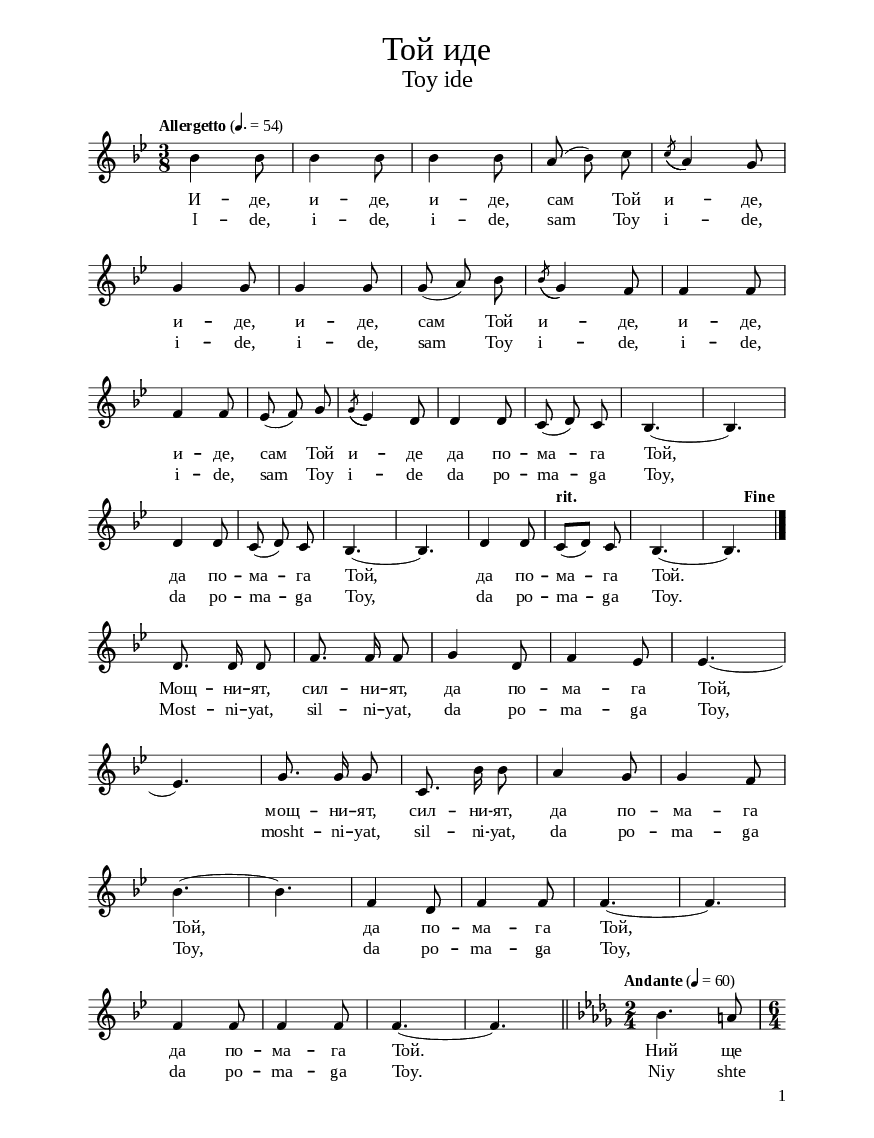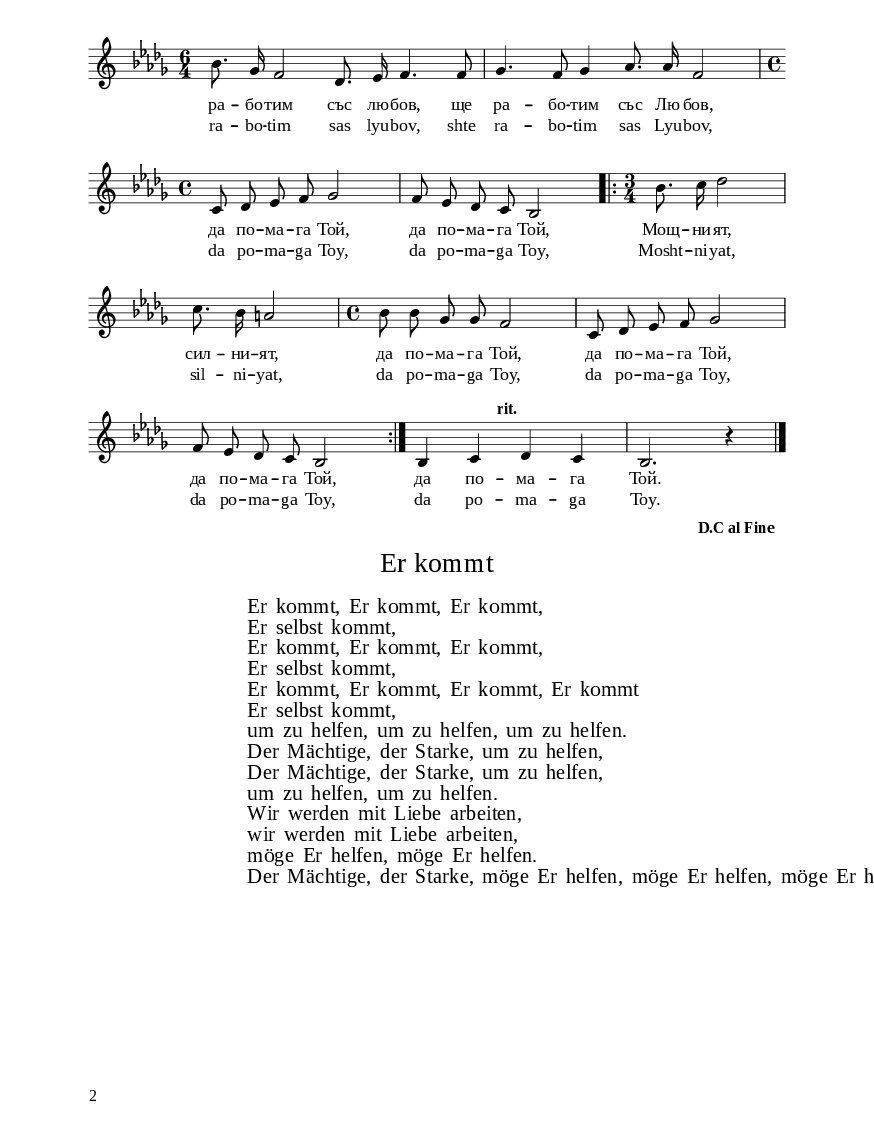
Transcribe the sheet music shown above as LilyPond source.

\version "2.24.0"

% include paper part and global functions
\include "include/globals.ily"

\bookpart {
  \include "include/bookpart-paper.ily"
  \score {
    \include "include/score-layout.ily"


    \new Voice \absolute {
      \clef treble
      \key bes \major
      \time 3/8
      \tempoFunc "Allergetto" 4. "54"
      \autoBeamOff

      bes'4 bes'8 | bes'4 bes'8 |  bes'4 bes'8 |  a'8 ( bes'8 )  c''8 \noBeam | \acciaccatura { c''8 ( } a'4 ) g'8 | \break

      g'4 g'8 | g'4 g'8 | g'8 ( a'8 ) bes'8 \noBeam|  \acciaccatura { bes'8 ( } g'4 ) f'8 | f'4 f'8 | \break


      f'4 f'8 | es'8 ( f'8 ) g'8 \noBeam | \acciaccatura { g'8 ( } es'4 ) d'8 |  d'4 d'8 | c'8 ( d'8 ) c'8 \noBeam | bes4. ~ | bes4. \break


      | d'4 d'8 | c'8 ( d'8 ) c'8 \noBeam | bes4. ~ | bes4. |  d'4 d'8 | \tempo "rit." c'8 [( d'8 )] \noBeam c'8 | bes4. ~ |
      \tempo "     Fine" bes4. \bar "|." \break

      d'8. \noBeam d'16 \noBeam d'8 |  f'8.\noBeam f'16 \noBeam f'8 | g'4 d'8 | f'4 es'8 |  es'4. ~ | \break

      es'4. | g'8.\noBeam g'16 \noBeam g'8 | c'8. \noBeam bes'16 \noBeam  bes'8 | a'4 g'8 | g'4 f'8 | \break

      bes'4. ~ | bes'4. | f'4 d'8 | f'4 f'8 | f'4. ~ | f'4. |  \break

      f'4 f'8 |f'4  f'8 | f'4. ~ |  f'4. \bar "||" \key des \major \time 2/4 |

      \tempoFunc "Andante" 4 "60"
      
      bes'4. a'8 | \break

      \time 6/4 \autoBeamOff bes'8. ges'16 f'2 des'8. es'16 f'4. f'8 |  ges'4. f'8 ges'4 as'8. as'16 f'2 |  \break

      \time 4/4  c'8 des'8 es'8 f'8 ges'2 | f'8 es'8 des'8 c'8 bes2 | \time 3/4  \repeat volta 2 {
        bes'8. c''16 des''2 | \break

        c''8. bes'16 a'2 | \time 4/4  bes'8 bes'8 ges'8 ges'8 f'2 | c'8 des'8 es'8 f'8 ges'2 | \break

        f'8 es'8 des'8 c'8 bes2
      } bes4 \tempo "       rit." c'4 des'4 c'4 | bes2. r4
      \bar "|."
    }

    \addlyrics {
      И  --  де,   и
      --  де,   и  --  де,   сам   Той   и -- де,   и  --  де,   и  --  де,
      сам   Той   и -- де,   и  --  де,   и  --  де,   сам   Той  и -- де   да
      по  --  ма  --  га   Той,   да   по  --  ма  --  га   Той,   да
      по  --  ма  --  га   Той.   Мощ  --  ни  --  ят,   сил  --  ни  --
      ят,   да   по  --  ма  --  га   Той, мощ  --  ни  --  ят,
      сил  --  ни  --  ят,   да   по  --  ма  --  га   Той,   да   по  --
      ма  --  га   Той,   да   по  --  ма  --  га   Той.   Ний   ще   ра
      --  бо  --  тим   със   лю  --  бов,   ще   ра  --  бо  --  тим
      със   Лю  --  бов,   да   по  --  ма  --  га   Той,   да   по  --
      ма  --  га    Той,   Мощ  --  ни  --  ят,   сил  --  ни  --
      ят,   да   по  --  ма  --  га   Той,   да   по  --  ма  --  га
      Той,   да   по  --  ма  --  га   Той,   да   по  --  ма  --  га
      Той.
    }
    \addlyrics {
      I --  de,  i --
      de,  i --  de,  sam Toy i -- de,  i --  de,  i --  de,  sam Toy i -- de,  i
      --  de,  i --  de,  sam Toy i -- de da po -- ma -- ga  Toy,  da po -- ma
      -- ga  Toy,  da po -- ma -- ga  Toy.  Most -- ni --  yat,  sil -- ni
      --  yat,  da po -- ma -- ga  Toy,  mosht -- ni --  yat,  sil -- ni
      --  yat,  da po -- ma -- ga  Toy,  da po -- ma -- ga  Toy,  da po --
      ma -- ga  Toy.  Niy shte ra -- bo -- tim sas lyu --  bov,  shte ra
      -- bo -- tim sas Lyu --  bov,  da po -- ma -- ga  Toy,  da po -- ma
      -- ga  Toy,  Mosht -- ni --  yat,  sil -- ni --  yat,  da po -- ma
      -- ga  Toy,  da po -- ma -- ga  Toy,  da po -- ma -- ga  Toy,  da po
      -- ma -- ga  Toy.
    }

      \header {
      title = \titleFunc "Той иде" "Toy ide"
    }

    \midi{}
  } % score


\markup \dc-one "D.C al Fine"

  

  % include foreign translation(s) of the song

  
  \version "2.24.0"

\markup \fill-line { \fontsize #deTitleFontSize "Er kommt" }
\markup \null
\markup \null
\markup \fontsize #deCoupletFontSize {
  \hspace #14
  \override #`(baseline-skip . ,deCoupletBaselineSkip)

  \column {

    \line { " " Er kommt, Er kommt, Er kommt, }

    \line { " " Er selbst kommt,  }

    \line { " "Er kommt, Er kommt, Er kommt,  }

    \line { " "Er selbst kommt,  }

    \line { " "Er kommt, Er kommt, Er kommt, Er kommt }

    \line { " " Er selbst kommt,}

    \line { " " um zu helfen, um zu helfen, um zu helfen.  }

    \line { " " Der Mächtige, der Starke, um zu helfen,  }

    \line { " " Der Mächtige, der Starke, um zu helfen,  }

    \line { " " um zu helfen, um zu helfen.  }

    \line { " "Wir werden mit Liebe arbeiten,  }

    \line { " "  wir werden mit Liebe arbeiten,  }

    \line { " "möge Er helfen, möge Er helfen. }
        \line { " "Der Mächtige, der Starke, möge Er helfen, möge Er helfen,  möge Er helfen. }

  }
}


} % bookpart
